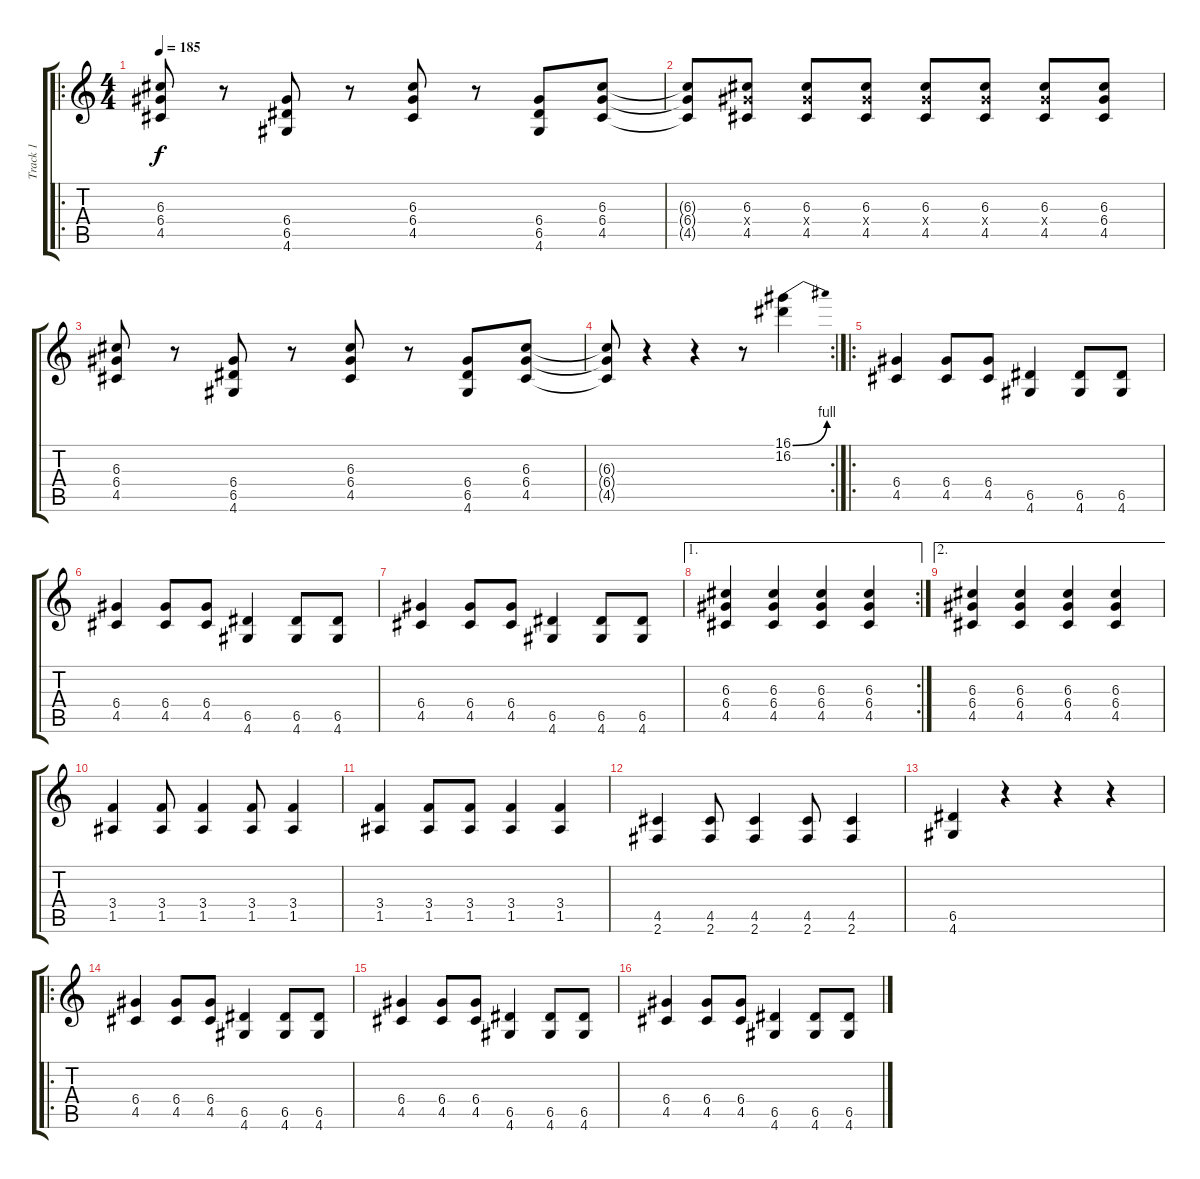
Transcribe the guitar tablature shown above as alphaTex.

\track ("Track 1" "Track 1") {instrument overdrivenguitar}
\staff {score tabs}
\tuning (E4 B3 G3 D3 A2 E2) {hide}
\ro
\ts (4 4)
\tempo 185
\clef g2
\ks c
(6.3 6.4 4.5).8{dy f instrument overdrivenguitar} r.8 (6.4 6.5 4.6).8 r.8 (6.3 6.4 4.5).8 r.8 (6.4 6.5 4.6).8 (6.3 6.4 4.5).8 |
(6.3{t} 6.4{t} 4.5{t}).8 (6.3 6.4{x} 4.5).8 (6.3 6.4{x} 4.5).8 (6.3 6.4{x} 4.5).8 (6.3 6.4{x} 4.5).8 (6.3 6.4{x} 4.5).8 (6.3 6.4{x} 4.5).8 (6.3 6.4 4.5).8 |
(6.3 6.4 4.5).8 r.8 (6.4 6.5 4.6).8 r.8 (6.3 6.4 4.5).8 r.8 (6.4 6.5 4.6).8 (6.3 6.4 4.5).8 |
\rc 2
(6.3{t} 6.4{t} 4.5{t}).8 r.4 r.4 r.8 (16.1{be (bend 0 0 60 4)} 16.2).4 |
\ro
(6.4 4.5).4 (6.4 4.5).8 (6.4 4.5).8 (6.5 4.6).4 (6.5 4.6).8 (6.5 4.6).8 |
(6.4 4.5).4 (6.4 4.5).8 (6.4 4.5).8 (6.5 4.6).4 (6.5 4.6).8 (6.5 4.6).8 |
(6.4 4.5).4 (6.4 4.5).8 (6.4 4.5).8 (6.5 4.6).4 (6.5 4.6).8 (6.5 4.6).8 |
\ae 1
\rc 2
(6.3 6.4 4.5).4 (6.3 6.4 4.5).4 (6.3 6.4 4.5).4 (6.3 6.4 4.5).4 |
\ae 2
(6.3 6.4 4.5).4 (6.3 6.4 4.5).4 (6.3 6.4 4.5).4 (6.3 6.4 4.5).4 |
(3.4 1.5).4 (3.4 1.5).8 (3.4 1.5).4 (3.4 1.5).8 (3.4 1.5).4 |
(3.4 1.5).4 (3.4 1.5).8 (3.4 1.5).8 (3.4 1.5).4 (3.4 1.5).4 |
(4.5 2.6).4 (4.5 2.6).8 (4.5 2.6).4 (4.5 2.6).8 (4.5 2.6).4 |
(6.5 4.6).4 r.4 r.4 r.4 |
\ro
(6.4 4.5).4 (6.4 4.5).8 (6.4 4.5).8 (6.5 4.6).4 (6.5 4.6).8 (6.5 4.6).8 |
(6.4 4.5).4 (6.4 4.5).8 (6.4 4.5).8 (6.5 4.6).4 (6.5 4.6).8 (6.5 4.6).8 |
(6.4 4.5).4 (6.4 4.5).8 (6.4 4.5).8 (6.5 4.6).4 (6.5 4.6).8 (6.5 4.6).8
